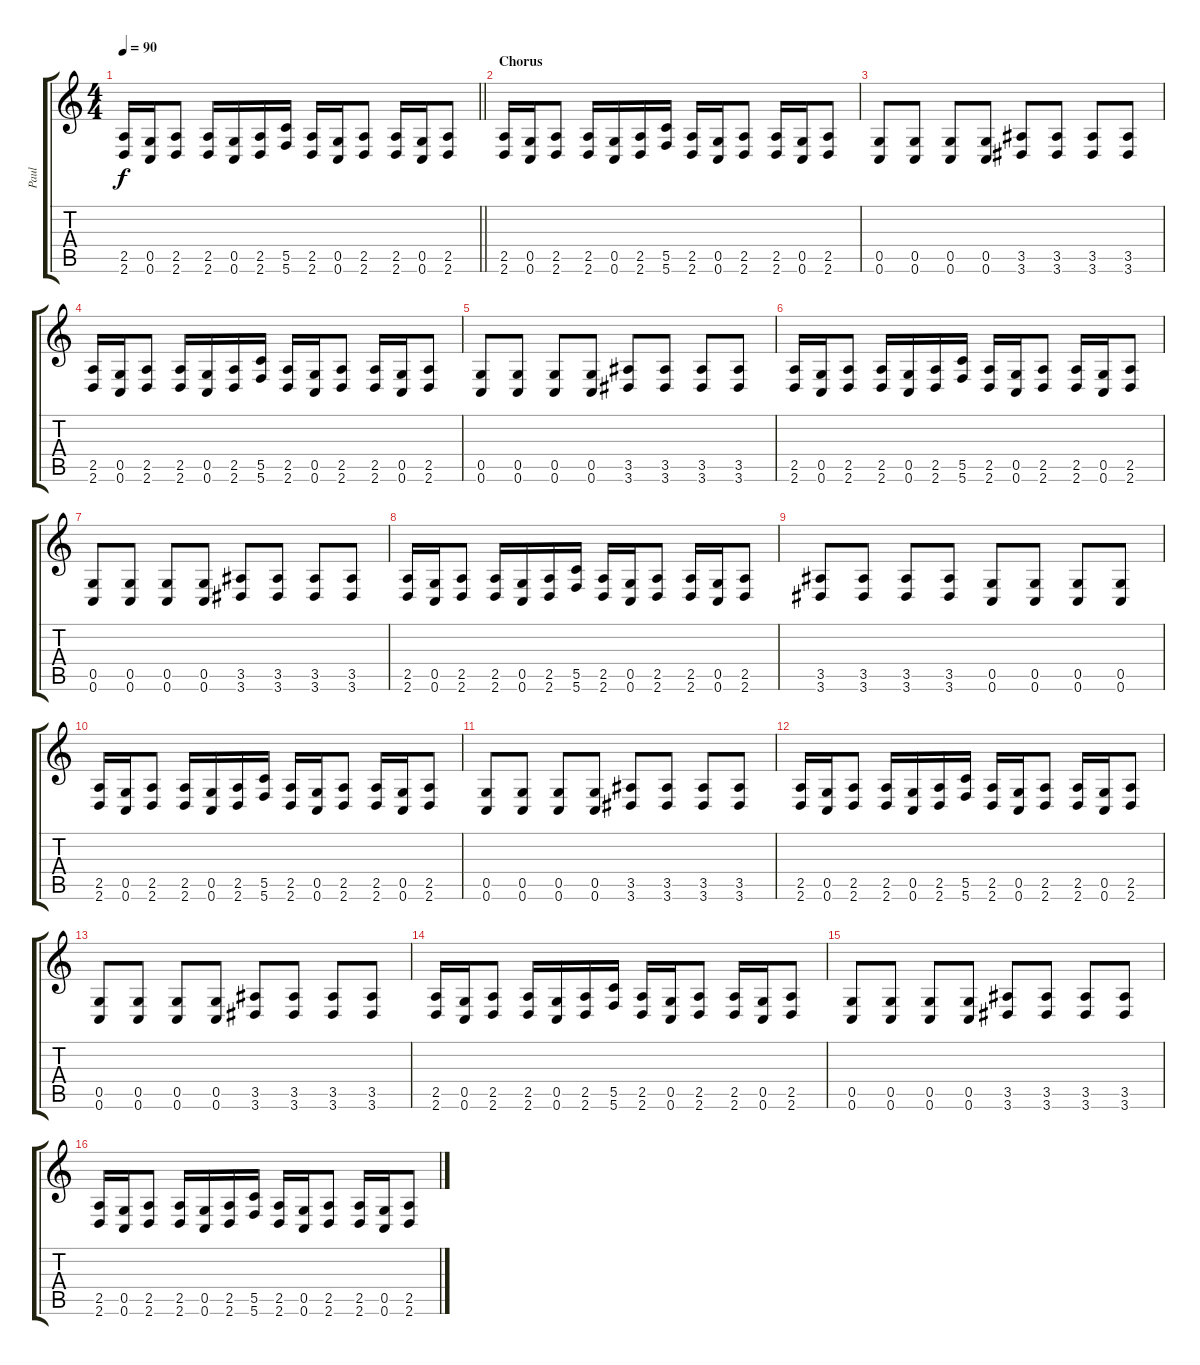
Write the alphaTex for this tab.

\track ("Paul" "Paul") {instrument distortionguitar}
\staff {score tabs}
\tuning (D4 A3 F3 C3 G2 C2) {hide}
\ts (4 4)
\tempo 90
\clef g2
\barLineRight lightlight
\ks c
(2.5 2.6).16{dy f} (0.5 0.6).16 (2.5 2.6).8 (2.5 2.6).16 (0.5 0.6).16 (2.5 2.6).16 (5.5 5.6).16 (2.5 2.6).16 (0.5 0.6).16 (2.5 2.6).8 (2.5 2.6).16 (0.5 0.6).16 (2.5 2.6).8 |
\section ("" "Chorus")
(2.5 2.6).16 (0.5 0.6).16 (2.5 2.6).8 (2.5 2.6).16 (0.5 0.6).16 (2.5 2.6).16 (5.5 5.6).16 (2.5 2.6).16 (0.5 0.6).16 (2.5 2.6).8 (2.5 2.6).16 (0.5 0.6).16 (2.5 2.6).8 |
(0.5 0.6).8 (0.5 0.6).8 (0.5 0.6).8 (0.5 0.6).8 (3.5 3.6).8 (3.5 3.6).8 (3.5 3.6).8 (3.5 3.6).8 |
(2.5 2.6).16 (0.5 0.6).16 (2.5 2.6).8 (2.5 2.6).16 (0.5 0.6).16 (2.5 2.6).16 (5.5 5.6).16 (2.5 2.6).16 (0.5 0.6).16 (2.5 2.6).8 (2.5 2.6).16 (0.5 0.6).16 (2.5 2.6).8 |
(0.5 0.6).8 (0.5 0.6).8 (0.5 0.6).8 (0.5 0.6).8 (3.5 3.6).8 (3.5 3.6).8 (3.5 3.6).8 (3.5 3.6).8 |
(2.5 2.6).16 (0.5 0.6).16 (2.5 2.6).8 (2.5 2.6).16 (0.5 0.6).16 (2.5 2.6).16 (5.5 5.6).16 (2.5 2.6).16 (0.5 0.6).16 (2.5 2.6).8 (2.5 2.6).16 (0.5 0.6).16 (2.5 2.6).8 |
(0.5 0.6).8 (0.5 0.6).8 (0.5 0.6).8 (0.5 0.6).8 (3.5 3.6).8 (3.5 3.6).8 (3.5 3.6).8 (3.5 3.6).8 |
(2.5 2.6).16 (0.5 0.6).16 (2.5 2.6).8 (2.5 2.6).16 (0.5 0.6).16 (2.5 2.6).16 (5.5 5.6).16 (2.5 2.6).16 (0.5 0.6).16 (2.5 2.6).8 (2.5 2.6).16 (0.5 0.6).16 (2.5 2.6).8 |
(3.5 3.6).8 (3.5 3.6).8 (3.5 3.6).8 (3.5 3.6).8 (0.5 0.6).8 (0.5 0.6).8 (0.5 0.6).8 (0.5 0.6).8 |
(2.5 2.6).16 (0.5 0.6).16 (2.5 2.6).8 (2.5 2.6).16 (0.5 0.6).16 (2.5 2.6).16 (5.5 5.6).16 (2.5 2.6).16 (0.5 0.6).16 (2.5 2.6).8 (2.5 2.6).16 (0.5 0.6).16 (2.5 2.6).8 |
(0.5 0.6).8 (0.5 0.6).8 (0.5 0.6).8 (0.5 0.6).8 (3.5 3.6).8 (3.5 3.6).8 (3.5 3.6).8 (3.5 3.6).8 |
(2.5 2.6).16 (0.5 0.6).16 (2.5 2.6).8 (2.5 2.6).16 (0.5 0.6).16 (2.5 2.6).16 (5.5 5.6).16 (2.5 2.6).16 (0.5 0.6).16 (2.5 2.6).8 (2.5 2.6).16 (0.5 0.6).16 (2.5 2.6).8 |
(0.5 0.6).8 (0.5 0.6).8 (0.5 0.6).8 (0.5 0.6).8 (3.5 3.6).8 (3.5 3.6).8 (3.5 3.6).8 (3.5 3.6).8 |
(2.5 2.6).16 (0.5 0.6).16 (2.5 2.6).8 (2.5 2.6).16 (0.5 0.6).16 (2.5 2.6).16 (5.5 5.6).16 (2.5 2.6).16 (0.5 0.6).16 (2.5 2.6).8 (2.5 2.6).16 (0.5 0.6).16 (2.5 2.6).8 |
(0.5 0.6).8 (0.5 0.6).8 (0.5 0.6).8 (0.5 0.6).8 (3.5 3.6).8 (3.5 3.6).8 (3.5 3.6).8 (3.5 3.6).8 |
(2.5 2.6).16 (0.5 0.6).16 (2.5 2.6).8 (2.5 2.6).16 (0.5 0.6).16 (2.5 2.6).16 (5.5 5.6).16 (2.5 2.6).16 (0.5 0.6).16 (2.5 2.6).8 (2.5 2.6).16 (0.5 0.6).16 (2.5 2.6).8
